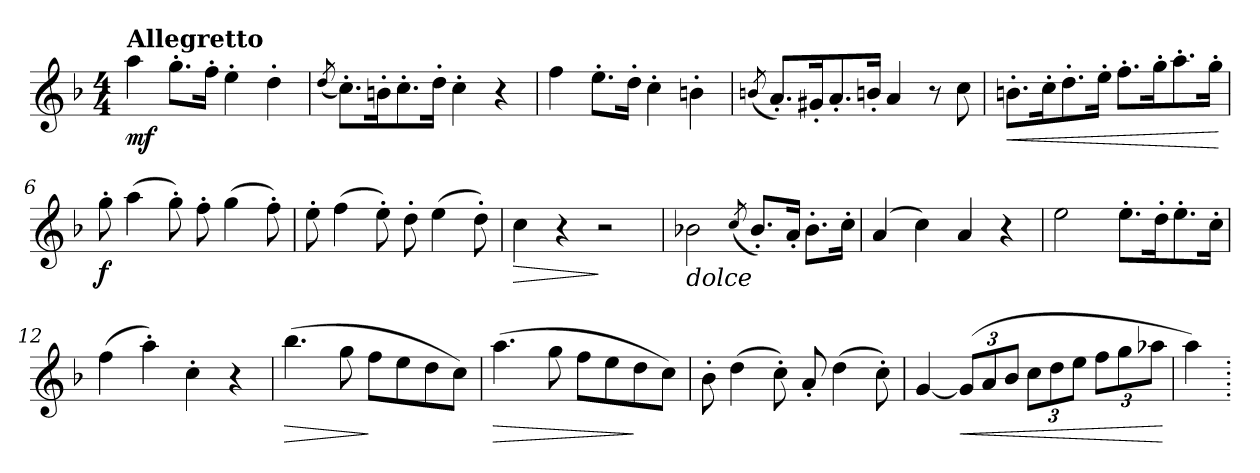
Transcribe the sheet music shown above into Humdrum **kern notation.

**kern	**dynam
*part1	*part1
*staff1	*staff1
*clefG2	*
*k[b-]	*
*F:	*
*M4/4	*
=1	=1
!LO:TX:a:B:t=Allegretto	!
!	!LO:DY:b
4aa\	mf
8.gg'\L	.
16ff'\Jk	.
4ee'\	.
4dd'\	.
=2	=2
(<8qdd/	.
8.cc'\L)	.
16bn'\K	.
8.cc'\	.
16dd'\Jk	.
4cc'\	.
4r	.
=3	=3
4ff\	.
8.ee'\L	.
16dd'\Jk	.
4cc'\	.
4bn'\	.
=4	=4
(<8qbn/	.
8.a'/L)	.
16g#X'i/K	.
8.a'/	.
16b'/Jk	.
4a/	.
8r	.
8cc\	.
!!LO:LB:g=z
=5	=5
!	!LO:HP:b
8.bn'\L	<
16cc'\K	.
8.dd'\	.
16ee'\Jk	.
8.ff'\L	.
16gg'\K	.
8.aa'\	.
16gg'\Jk	.
.	[
=6	=6
!	!LO:DY:b
8gg'\	f
(>4aa\	.
8gg'\)	.
8ff'\	.
(>4gg\	.
8ff'\)	.
=7	=7
8ee'\	.
(>4ff\	.
8ee'\)	.
8dd'\	.
(>4ee\	.
8dd'\)	.
=8	=8
!	!LO:HP:b
4cc\	>
4r	.
2r	]
=9	=9
!LO:TX:b:i:t=dolce	!
2b-X\	.
(<8qcc/	.
8.b-'/L)	.
16a'/Jk	.
8.b-'\L	.
16cc'\Jk	.
!!LO:LB:g=z
=10	=10
(>4a/	.
4cc\)	.
4a/	.
4r	.
=11	=11
2ee\	.
8.ee'\L	.
16dd'\K	.
8.ee'\	.
16cc'\Jk	.
=12	=12
(>4ff\	.
4aa'\)	.
4cc'\	.
4r	.
=13	=13
!	!LO:HP:b
(>4.bb-\	>
8gg\	.
8ff\L	]
8ee\	.
8dd\	.
8cc\J)	.
=14	=14
!	!LO:HP:b
(>4.aa\	>
8gg\	.
8ff\L	.
8ee\	.
8dd\	]
8cc\J)	.
!!LO:LB:g=z
=15	=15
8b-'\	.
(>4dd\	.
8cc'\)	.
8a'/	.
(>4dd\	.
8cc'\)	.
=16	=16
[4g/	.
*Xbrackettup	*
!	!LO:HP:b
(>12g/L]	<
12a/	.
12b-/J	.
12cc\L	.
12dd\	.
12ee\J	.
12ff\L	.
12gg\	.
12aa-Xj\J	.
.	[
=17	=17
4aa\)	.
=.	=.
*-	*-
